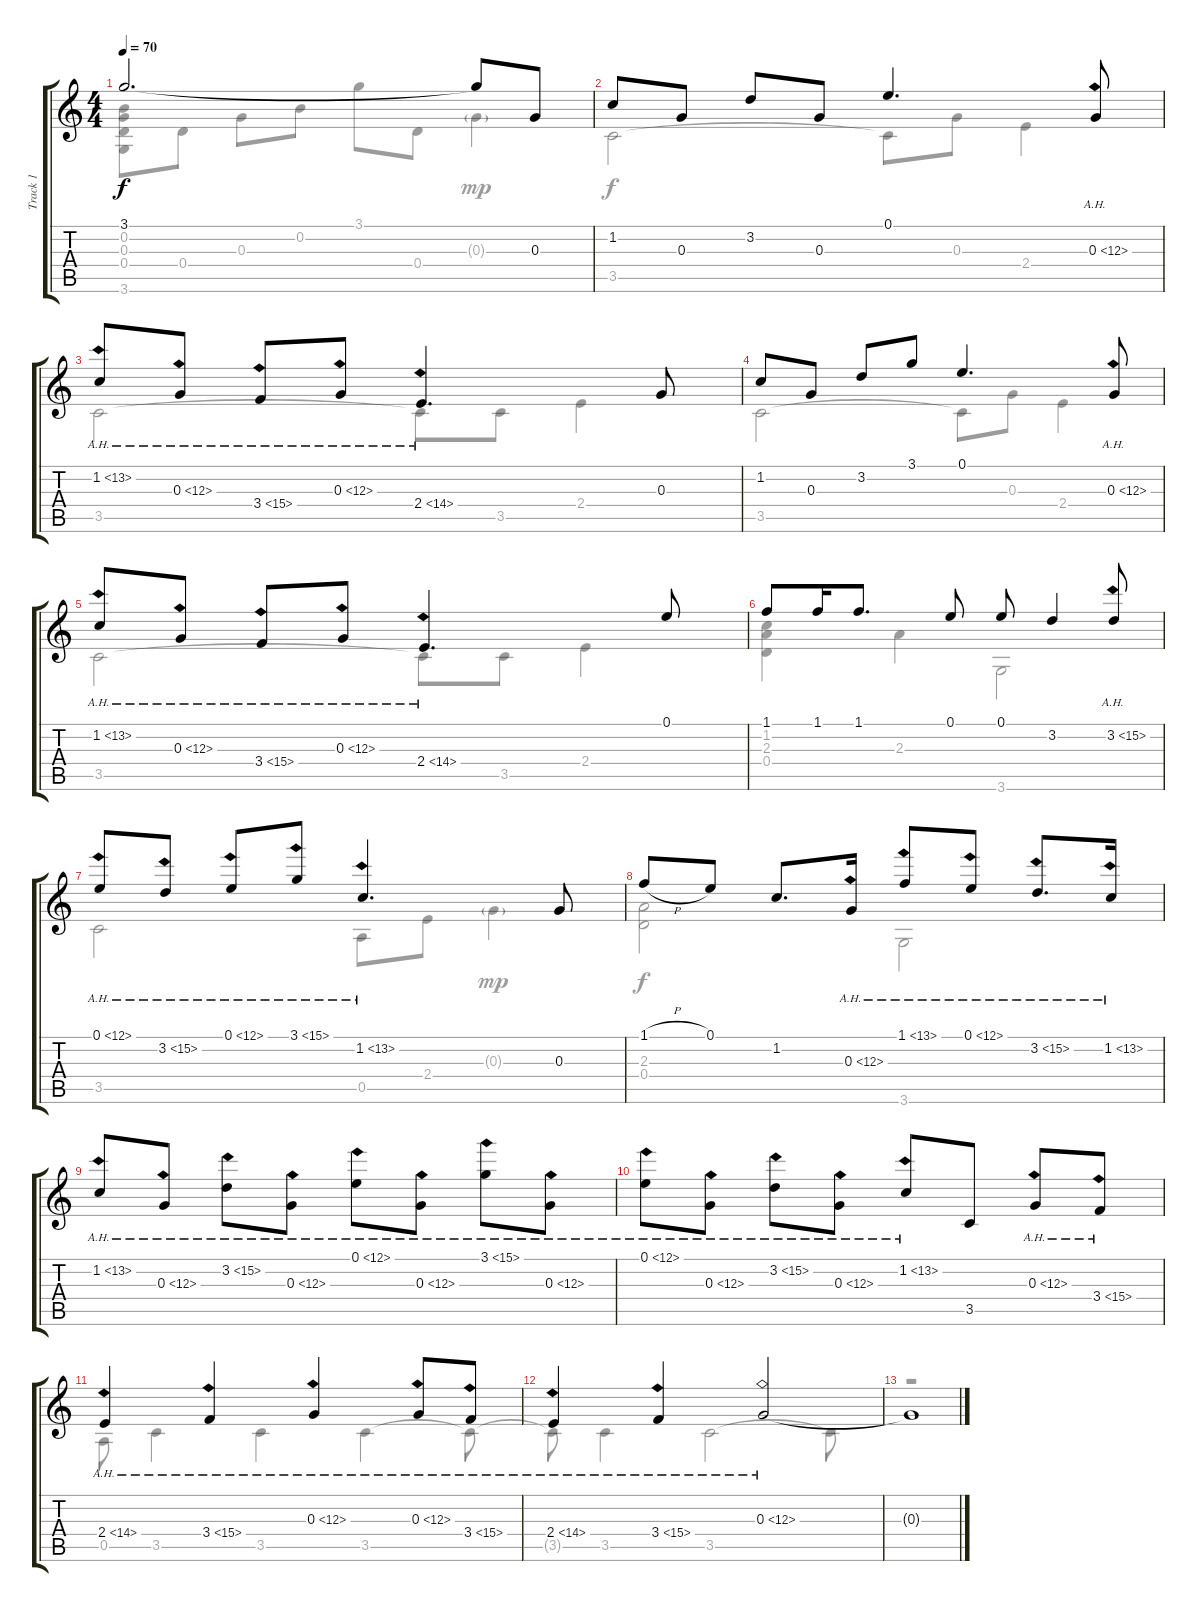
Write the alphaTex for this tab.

\track ("Track 1" "Track 1") {instrument acousticguitarsteel}
\staff {score tabs}
\tuning (E4 B3 G3 D3 A2 E2) {hide}
\voice
\ts (4 4)
\tempo 70
\clef g2
\ks c
3.1.2{d dy f} 3.1{t}.8 0.3.8 |
1.2.8 0.3.8 3.2.8 0.3.8 0.1.4{d} 0.3{ah 12}.8 |
1.2{ah 12}.8 0.3{ah 12}.8 3.4{ah 12}.8 0.3{ah 12}.8 2.4{ah 12}.4{d} 0.3.8 |
1.2.8 0.3.8 3.2.8 3.1.8 0.1.4{d} 0.3{ah 12}.8 |
1.2{ah 12}.8 0.3{ah 12}.8 3.4{ah 12}.8 0.3{ah 12}.8 2.4{ah 12}.4{d} 0.1.8 |
1.1.8 1.1.16 1.1.8{d} 0.1.8 0.1.8 3.2.4 3.2{ah 12}.8 |
0.1{ah 12}.8 3.2{ah 12}.8 0.1{ah 12}.8 3.1{ah 12}.8 1.2{ah 12}.4{d} 0.3.8 |
1.1{h}.8 0.1.8 1.2.8{d} 0.3{ah 12}.16 1.1{ah 12}.8 0.1{ah 12}.8 3.2{ah 12}.8{d} 1.2{ah 12}.16 |
1.2{ah 12}.8 0.3{ah 12}.8 3.2{ah 12}.8 0.3{ah 12}.8 0.1{ah 12}.8 0.3{ah 12}.8 3.1{ah 12}.8 0.3{ah 12}.8 |
0.1{ah 12}.8 0.3{ah 12}.8 3.2{ah 12}.8 0.3{ah 12}.8 1.2{ah 12}.8 3.5.8 0.3{ah 12}.8 3.4{ah 12}.8 |
2.4{ah 12}.4 3.4{ah 12}.4 0.3{ah 12}.4 0.3{ah 12}.8 3.4{ah 12}.8 |
2.4{ah 12}.4 3.4{ah 12}.4 0.3{ah 12}.2 |
0.3{t}.1
\voice
\clef g2
\ottava regular
\simile none
\ks c
(0.2 0.3 0.4 3.6).8{dy f} 0.4.8 0.3.8 0.2.8 3.1.8 0.4.8 0.3{g}.4{dy mp} |
3.5.2{dy f} 3.5{t}.8 0.3.8 2.4.4 |
3.5.2 3.5{t}.8 3.5.8 2.4.4 |
3.5.2 3.5{t}.8 0.3.8 2.4.4 |
3.5.2 3.5{t}.8 3.5.8 2.4.4 |
(1.2 2.3 0.4).4 2.3.4 3.6.2 |
3.5.2 0.5.8 2.4.8 0.3{g}.4{dy mp} |
(2.3 0.4).2{dy f} 3.6.2 |
|
|
0.5.8 3.5.4 3.5.4 3.5.4 3.5{t}.8 |
3.5{t}.8 3.5.4 3.5.2 3.5{t}.8 |
r.1
